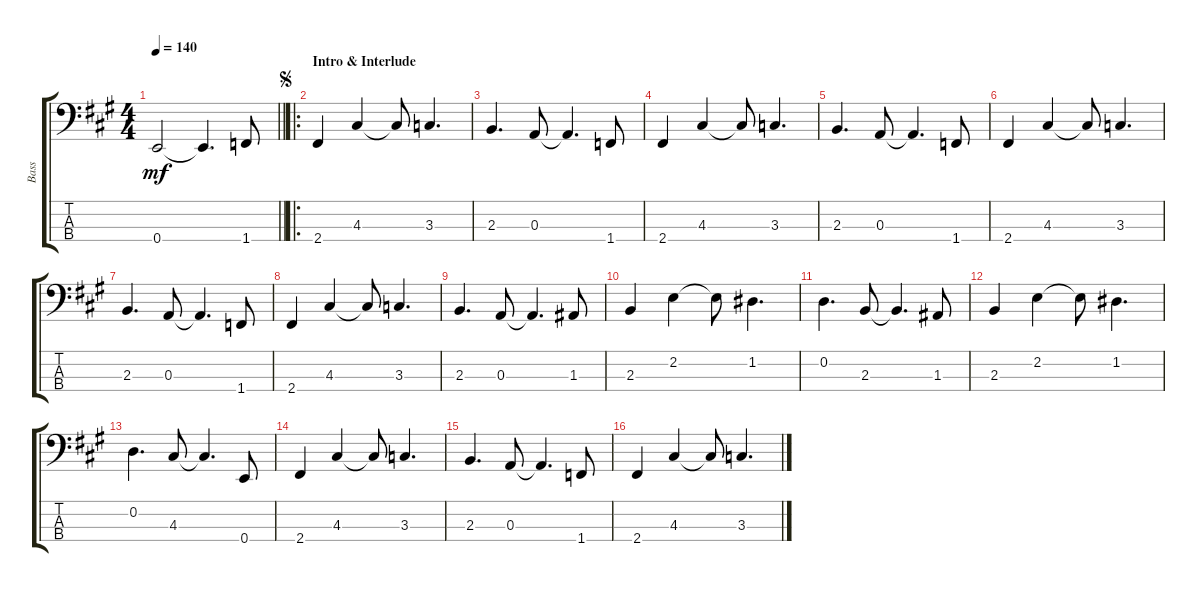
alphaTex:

\track ("Bass" "Bass") {instrument electricbasspick}
\staff {score tabs}
\tuning (G2 D2 A1 E1) {hide}
\ts (4 4)
\tempo 140
\clef f4
\barLineRight lightlight
\ks a
0.4.2{dy mf instrument electricbasspick} 0.4{t}.4{d} 1.4.8 |
\ro
\section ("" "Intro & Interlude")
\jump segno
2.4.4 4.3.4 4.3{t}.8 3.3.4{d} |
2.3.4{d} 0.3.8 0.3{t}.4{d} 1.4.8 |
2.4.4 4.3.4 4.3{t}.8 3.3.4{d} |
2.3.4{d} 0.3.8 0.3{t}.4{d} 1.4.8 |
2.4.4 4.3.4 4.3{t}.8 3.3.4{d} |
2.3.4{d} 0.3.8 0.3{t}.4{d} 1.4.8 |
2.4.4 4.3.4 4.3{t}.8 3.3.4{d} |
2.3.4{d} 0.3.8 0.3{t}.4{d} 1.3.8 |
2.3.4 2.2.4 2.2{t}.8 1.2.4{d} |
0.2.4{d} 2.3.8 2.3{t}.4{d} 1.3.8 |
2.3.4 2.2.4 2.2{t}.8 1.2.4{d} |
0.2.4{d} 4.3.8 4.3{t}.4{d} 0.4.8 |
2.4.4 4.3.4 4.3{t}.8 3.3.4{d} |
2.3.4{d} 0.3.8 0.3{t}.4{d} 1.4.8 |
2.4.4 4.3.4 4.3{t}.8 3.3.4{d}
